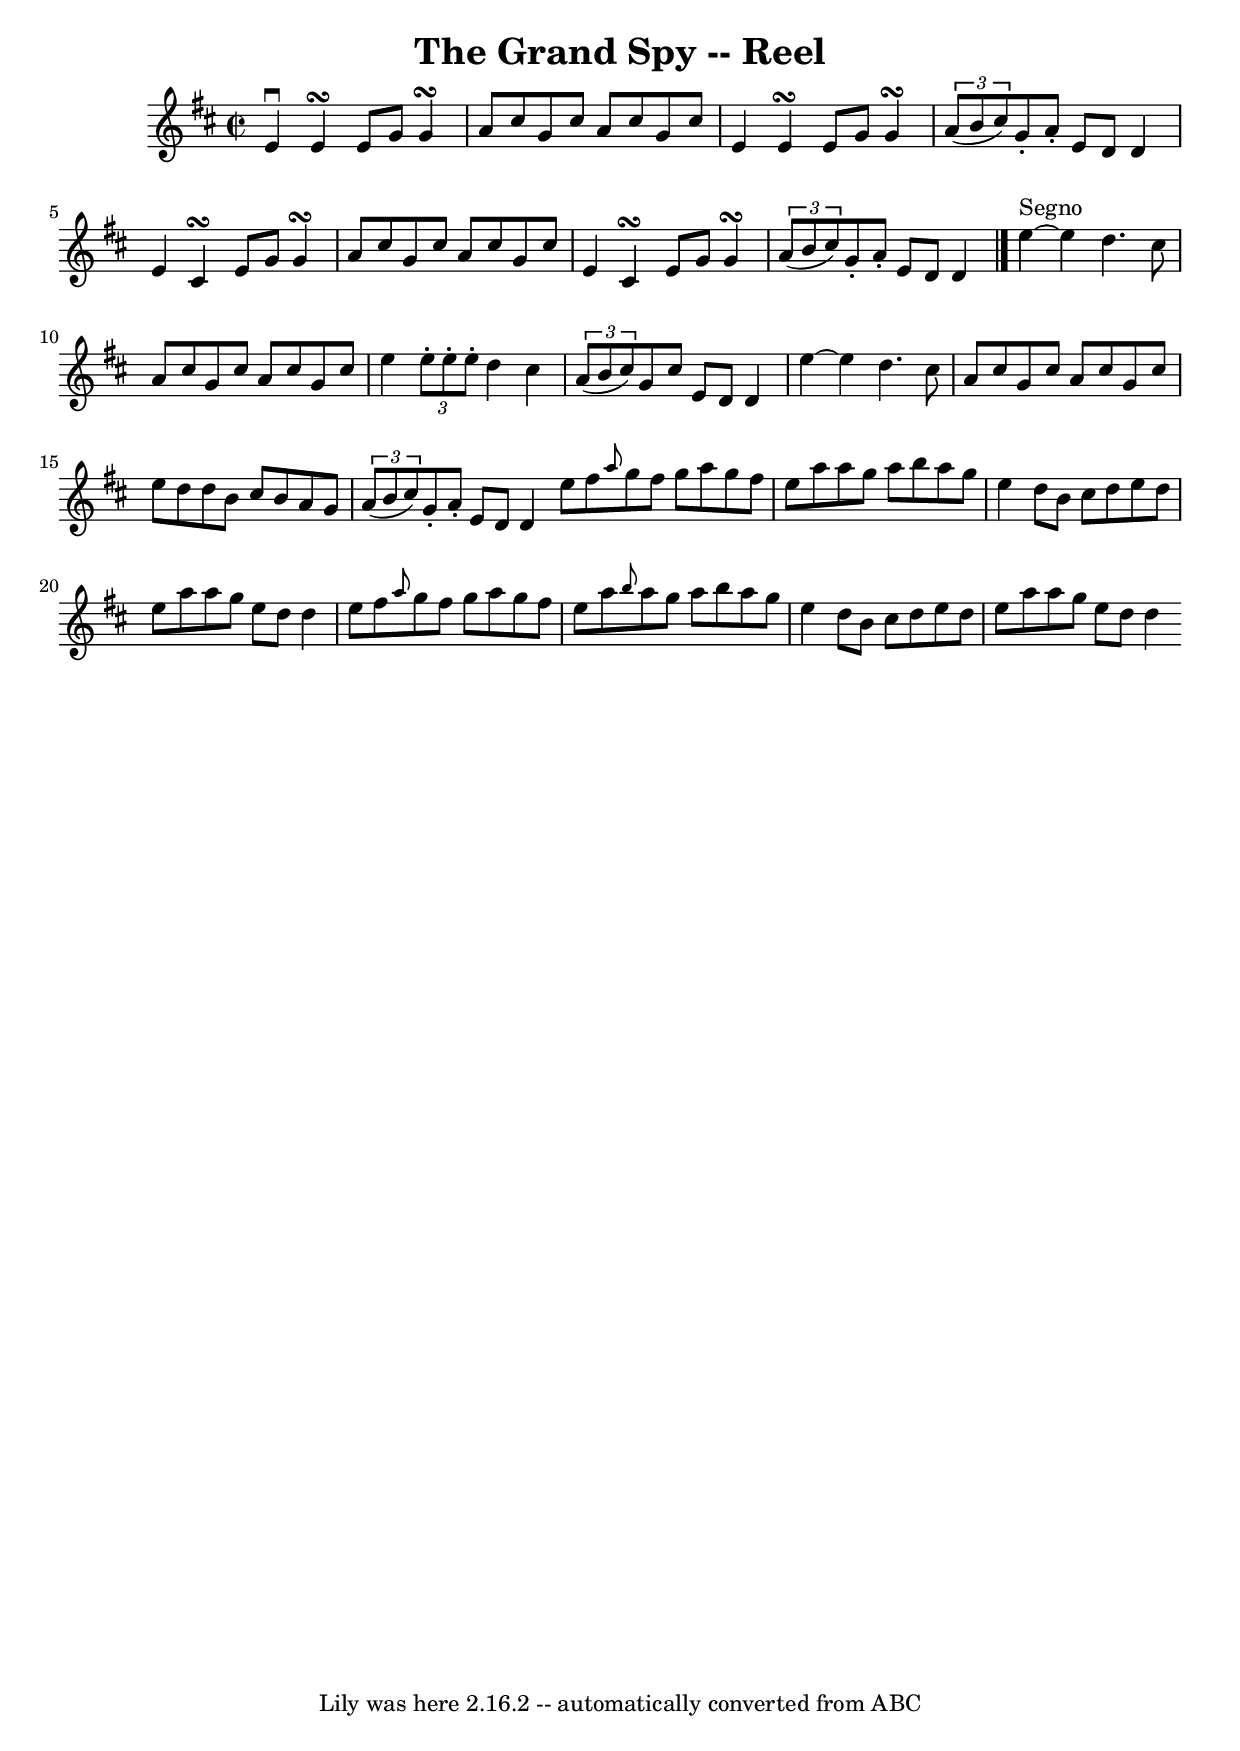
\version "2.16.2"
\include "Mammoth.ily"
\header {
  %% book = "Ryan's Mammoth Collection"
 crossRefNumber = "1"
 footnotes = "\\\\173\\\\This tune sounds better with 0 sharps, the book has 2."
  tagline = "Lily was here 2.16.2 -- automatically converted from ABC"
  title = "The Grand Spy -- Reel"

}
voicedefault =  {


  \override Staff.TimeSignature #'style = #'C
  \time 2/2 
  \key d \major e'4^\downbow e'4\turn e'8 g'8 g'4\turn     |
 a'8 cs''8 g'8 cs''8 a'8 cs''8 g'8 cs''8     |
 e'4 e'4\turn e'8 g'8 g'4\turn    |
  \times 2/3 { 
 a'8 (b'8 cs''8)    } g'8-. a'8-. e'8 d'8 d'4     |
 e'4 cs'4\turn e'8 g'8 g'4\turn     |
 a'8 cs''8 g'8 cs''8 a'8 cs''8 g'8 cs''8     |
 e'4 cs'4    \turn e'8 g'8 g'4\turn     |
  \times 2/3 { a'8 (b'8    
	 cs''8)  	     } g'8-. a'8-. e'8 d'8 d'4    \bar "|." e''4^"Segno"  ~ e''4 d''4. cs''8     |
 a'8 cs''8 g'8 cs''8 a'8 cs''8 g'8 cs''8     |
 e''4  \times 2/3 {   
 e''8-. e''8-. e''8-.    } d''4 cs''4     |
  \times 2/3 { a'8 
	       (b'8 cs''8)  	     } g'8 cs''8 e'8 d'8 d'4     |
 e''4   ~ e''4 d''4. cs''8     |
 a'8 cs''8 g'8 cs''8 a'8 cs''8 g'8 cs''8     |
 e''8 d''8 d''8 b'8 cs''8 b'8 a'8 g'8     |
  \times 2/3 { a'8 (b'8    
	 cs''8)  	     } g'8-. a'8-. e'8 d'8 d'4    \bar " |." e''8    
 fs''8  \grace { a''8   		 } g''8 fs''8 g''8 a''8 g''8 fs''8    |
 e''8 a''8 a''8 g''8 a''8 b''8 a''8 g''8     |
 e''4 d''8 b'8 cs''8 d''8 e''8 d''8    |
 e''8 a''8 a''8 g''8 e''8 d''8 d''4     |
 e''8    
 fs''8  \grace { a''8   		 } g''8 fs''8 g''8 a''8 g''8 fs''8    |
 e''8 a''8  \grace { b''8  
		    } a''8 g''8 a''8 b''8 a''8 g''8     |
 e''4 d''8 b'8 cs''8 d''8 e''8 d''8     |
 e''8 a''8 a''8 g''8 e''8 d''8 d''4         \bar " |."   

}

\score{
  <<

    \context Staff="default"
    {
      \voicedefault 
      
    }

  >>
  \layout {
    
  }
  \midi {
  }

}
